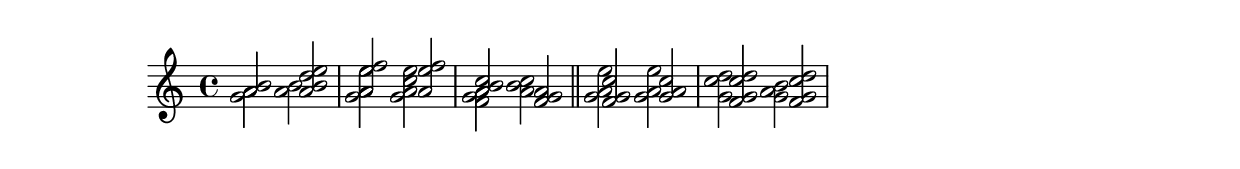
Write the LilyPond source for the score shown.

\version "2.16.0"

\header {
  texidoc = "Seconds do not confuse the collision algorithm.
The first pair of chords in each measure should merge, mesh,
or come relatively close, but the second in each measure needs
more space to make clear which notes belong to which voice."
}

\relative f << {
  <a' b>2 <a b d e> <a e' f> <a e' f> <a b c> <f g a>
  \bar "||" <f g c> <g a c> <f g c d> <f g c d>
} \\ {
  <g a> <a b> <g a e'> <g a c e> <f g a> <a b c>
  <g a e'> <g a e'> <g c d> <g a b>
} >>
